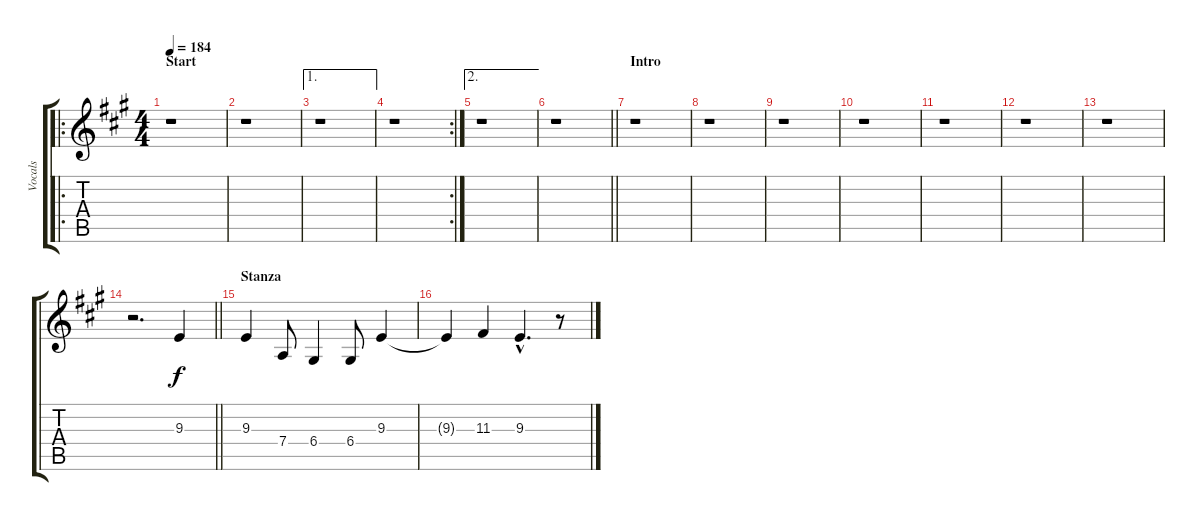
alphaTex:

\track ("Vocals" "Vocals") {instrument clarinet}
\staff {score tabs}
\tuning (E4 B3 G3 D3 A2 E2) {hide}
\ro
\ts (4 4)
\section ("" "Start")
\tempo 184
\clef g2
\ks f#minor
r.1{dy f instrument clarinet} |
r.1 |
\ae 1
r.1 |
\rc 2
r.1 |
\ae 2
r.1 |
\barLineRight lightlight
r.1 |
\section ("" "Intro")
r.1 |
r.1 |
r.1 |
r.1 |
r.1 |
r.1 |
r.1 |
\barLineRight lightlight
r.2{d} 9.3.4 |
\section ("" "Stanza")
9.3.4 7.4.8 6.4.4 6.4.8 9.3.4 |
9.3{t}.4 11.3.4 9.3{hac}.4{d} r.8
